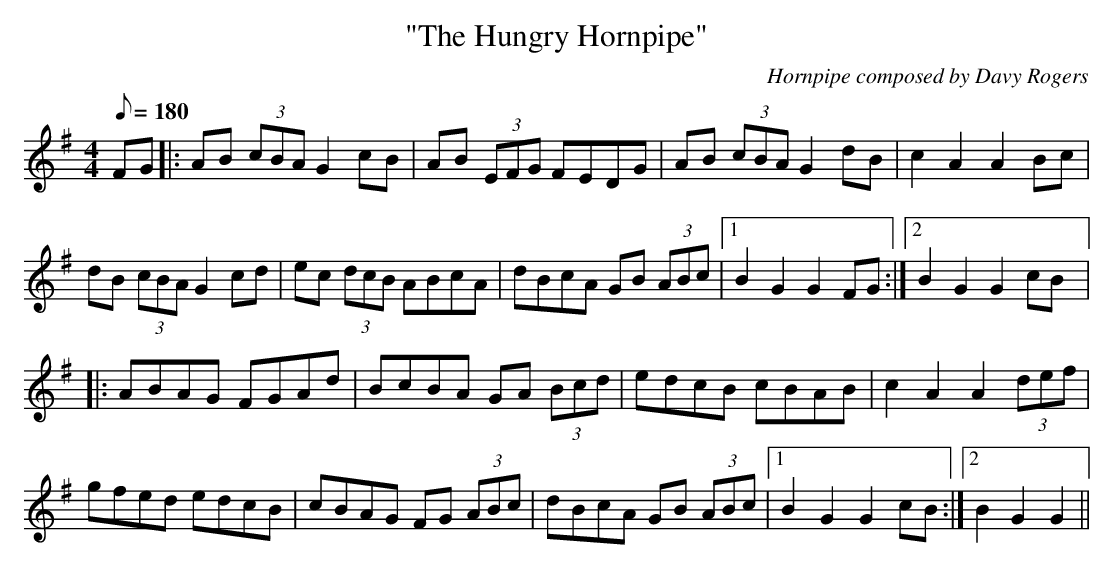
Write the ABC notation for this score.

X:1
T:"The Hungry Hornpipe"
C:Hornpipe composed by Davy Rogers
L:1/8
Q:180
K:G
M:4/4
FG |: AB (3cBA G2 cB | AB (3EFG FEDG | AB (3cBA G2 dB | c2 A2 A2 Bc |
dB (3cBA G2 cd | ec (3dcB ABcA | dBcA GB (3ABc |1 B2 G2 G2 FG :|2 B2 G2 G2 cB |:
ABAG FGAd | BcBA GA (3Bcd | edcB cBAB | c2 A2 A2 (3def |
gfed edcB | cBAG FG (3ABc | dBcA GB (3ABc |1 B2 G2 G2 cB :|2 B2 G2 G2 ||
